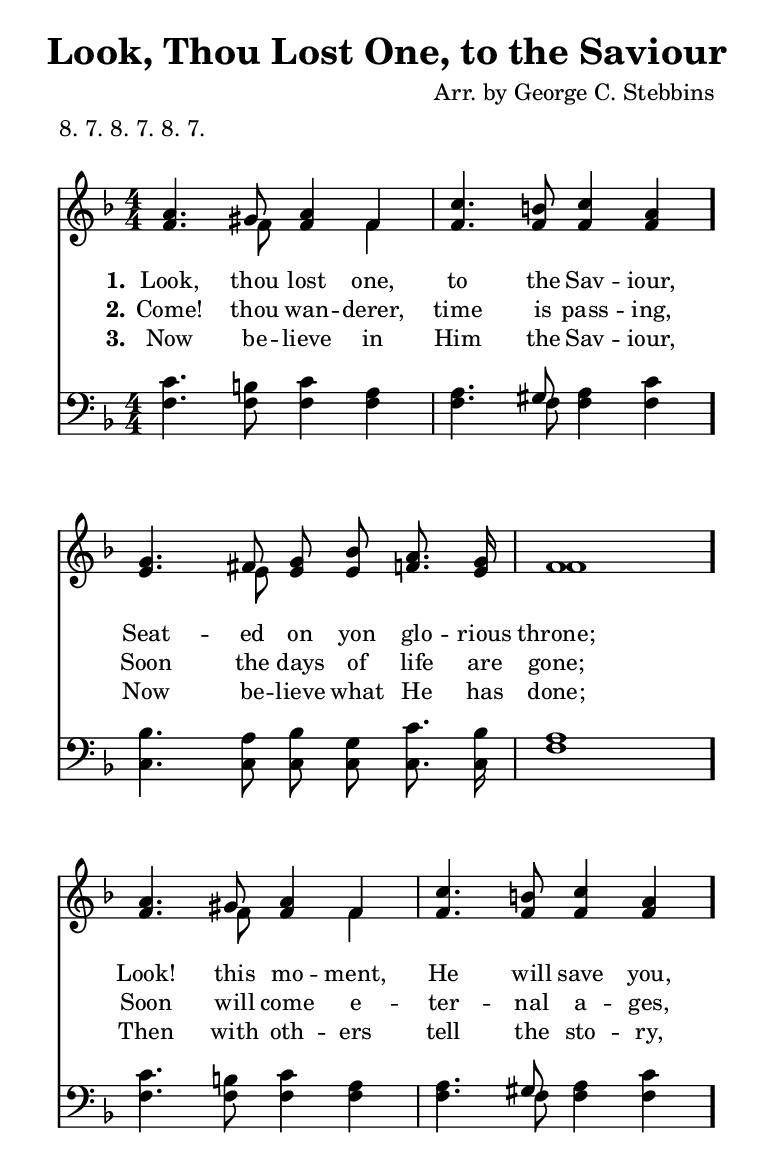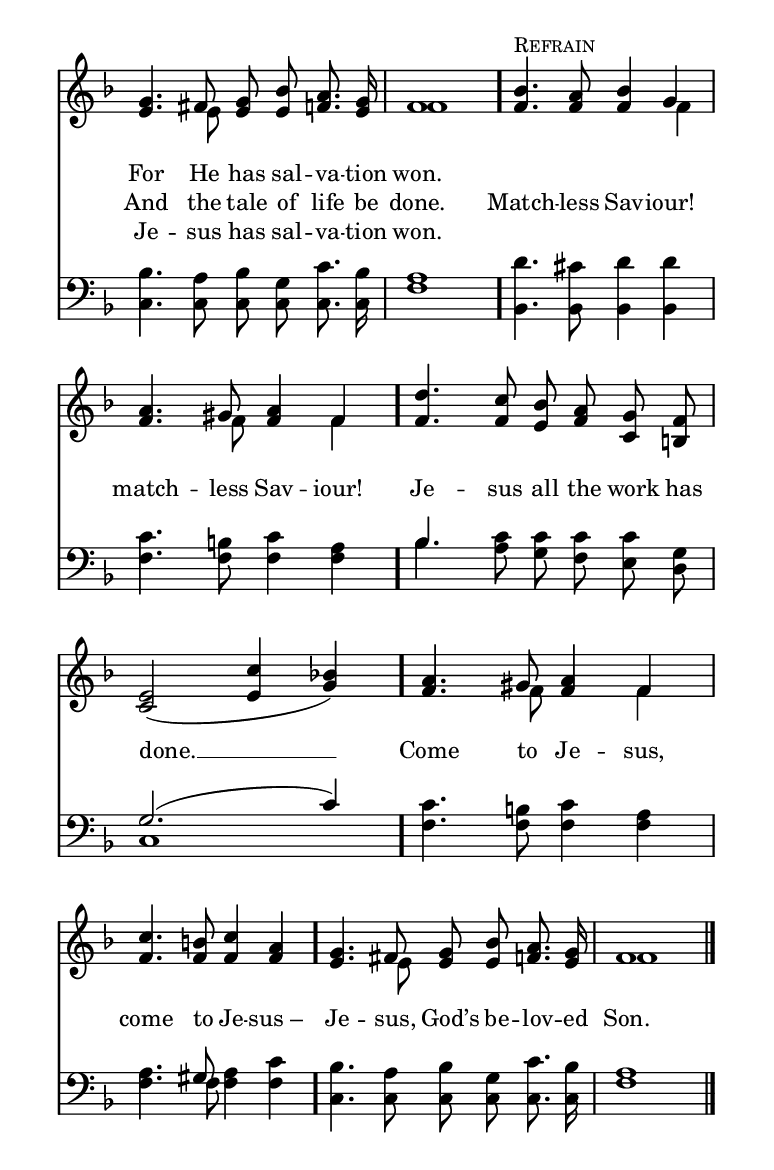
\include "common/global.ily"
\paper {
  \include "common/paper.ily"
}

\header{
  %gospel
  hymnnumber = "101"
  title = "Look, Thou Lost One, to the Saviour" % not found at hymnary.org
  tunename = "Crown Him" % see https://hymnary.org/tune/crown_him_stebbins
  meter = "8. 7. 8. 7. 8. 7." % original has 8. 7. 8. 7. 4. 7
  poet = ""
  composer = "Arr. by George C. Stebbins" % see https://hymnary.org/tune/crown_him_stebbins
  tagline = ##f
}

patternAA = { c4. c8 c4 c4 | c4. c8 c4 c4 }
patternBA = { c4. c8 c8 c8 c8. c16 | c1 }
patternBB = { c4. c8 c8 c8 c8  c8  | c2( c4 c4) }
patternBC = { c4. c8 c8 c8 c8  c8  | c2.( c4) }
patternBD = { c4. c8 c8 c8 c8  c8  | c1 }

global = {
  \include "common/overrides.ily"
  \override Staff.TimeSignature.style = #'numbered
  \time 4/4
  \override Score.MetronomeMark.transparent = ##t % hide all fermata changes too
  \tempo 4=95
  \key f \major
  \autoBeamOff
}

notesSoprano = {
\global
\relative c'' {

  \changePitch \patternAA { a gis a f | c' b c a }
  \changePitch \patternBA { g fis g bes a g | f }
  \changePitch \patternAA { a gis a f | c' b c a }
  \changePitch \patternBA { g fis g bes a g | f }

  << s^\markup { \small \caps "Refrain" }
  \changePitch \patternAA { bes a bes g | a gis a f } >>
  \changePitch \patternBB { d' c bes a g f | e c' bes! }
  \changePitch \patternAA { a gis a f | c' b c a }
  \changePitch \patternBA { g fis g bes a g | f }

  \bar "|."

}
}

notesAlto = {
\global
\relative e' {

  \changePitch \patternAA { f f f f | f f f f }
  \changePitch \patternBA { e e e e f! e | f }
  \changePitch \patternAA { f f f f | f f f f }
  \changePitch \patternBA { e e e e f! e | f }

  \changePitch \patternAA { f f f f | f f f f }
  \changePitch \patternBB { f f e f c b! | c e g }
  \changePitch \patternAA { f f f f | f f f f }
  \changePitch \patternBA { e e e e f! e | f }

}
}

notesTenor = {
\global
\relative a {

  \changePitch \patternAA { c b c a | a gis a c }
  \changePitch \patternBA { bes a bes g c bes | a }
  \changePitch \patternAA { c b c a | a gis a c }
  \changePitch \patternBA { bes a bes g c bes | a }

  \changePitch \patternAA { d cis d d | c b c a }
  \changePitch \patternBC { bes c c c c g | g c }
  \changePitch \patternAA { c b c a | a gis a c }
  \changePitch \patternBA { bes a bes g c bes | a }

}
}

notesBass = {
\global
\relative f {

  \changePitch \patternAA { f f f f | f f f f }
  \changePitch \patternBA { c c c c c c | f }
  \changePitch \patternAA { f f f f | f f f f }
  \changePitch \patternBA { c c c c c c | f }

  \changePitch \patternAA { bes, bes bes bes | f' f f f }
  \changePitch \patternBD { bes a g f e d | c }
  \changePitch \patternAA { f f f f | f f f f }
  \changePitch \patternBA { c c c c c c | f }

}
}

Refrain = \lyricmode {

Match -- less Sav -- iour! match -- less Sav -- iour! \bar "."
Je -- sus all the work has done. __ \bar "."
Come to Je -- sus, come to Je -- sus_– \bar "."
Je -- sus, God’s be -- lov -- ed Son. \bar "."

}

wordsA = \lyricmode {
\set stanza = "1."

Look, thou lost one, to the Sav -- iour, \bar "."
Seat -- ed on yon glo -- rious throne; \bar "."
Look! this mo -- ment, He will save you, \bar "."
For He has sal -- va -- tion won. \bar "."

}

wordsB = \lyricmode {
\set stanza = "2."

Come! thou wan -- derer, time is pass -- ing,
Soon the days of life are gone;
Soon will come e -- ter -- nal a -- ges,
And the tale of life be done.

\Refrain

}

wordsC = \lyricmode {
\set stanza = "3."

Now be -- lieve in Him the Sav -- iour,
Now be -- lieve what He has done;
Then with oth -- ers tell the sto -- ry,
Je -- sus has sal -- va -- tion won.

}

\score {
  \context ChoirStaff <<
    \context Staff = upper <<
      \set Staff.autoBeaming = ##f
      \set ChoirStaff.systemStartDelimiter = #'SystemStartBar
      \set ChoirStaff.printPartCombineTexts = ##f
      \partcombine #'(2 . 11) \notesSoprano \notesAlto
      \context NullVoice = sopranos { \voiceOne << \notesSoprano >> }
      \context Lyrics = one   \lyricsto sopranos \wordsA
      \context Lyrics = two   \lyricsto sopranos \wordsB
      \context Lyrics = three \lyricsto sopranos \wordsC
    >>
    \context Staff = men <<
      \set Staff.autoBeaming = ##f
      \clef bass
      \set ChoirStaff.printPartCombineTexts = ##f
      \partcombine #'(2 . 11) \notesTenor \notesBass
    >>
  >>
  \layout {
    \include "common/layout.ily"
  }
  #(cond ((ly:get-option 'eog-midi-permitted) #{ \midi{
    \include "common/midi.ily"
  } #}))
}

\version "2.19.49"  % necessary for upgrading to future LilyPond versions.

% vi:set et ts=2 sw=2 ai nocindent syntax=lilypond:
